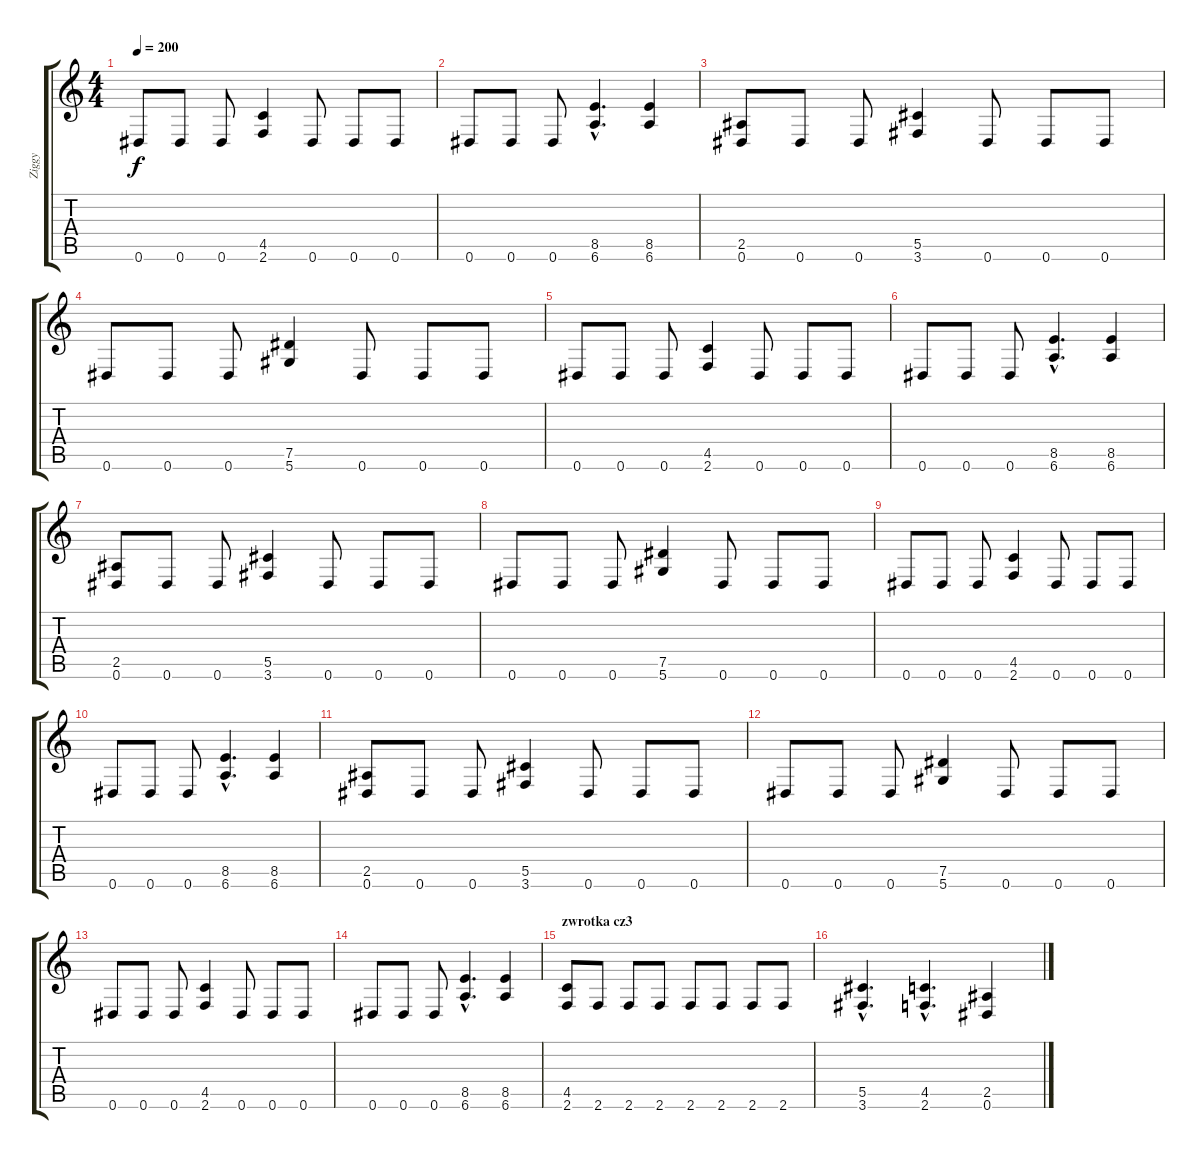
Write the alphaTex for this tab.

\track ("Ziggy" "Ziggy") {instrument overdrivenguitar}
\staff {score tabs}
\tuning (Eb4 Bb3 Gb3 Db3 Ab2 Eb2) {hide}
\ts (4 4)
\tempo 200
\clef g2
\ks c
0.6.8{dy f} 0.6.8 0.6.8 (4.5 2.6).4 0.6.8 0.6.8 0.6.8 |
0.6.8 0.6.8 0.6.8 (8.5{hac} 6.6{hac}).4{d} (8.5 6.6).4 |
(2.5 0.6).8 0.6.8 0.6.8 (5.5 3.6).4 0.6.8 0.6.8 0.6.8 |
0.6.8 0.6.8 0.6.8 (7.5 5.6).4 0.6.8 0.6.8 0.6.8 |
0.6.8 0.6.8 0.6.8 (4.5 2.6).4 0.6.8 0.6.8 0.6.8 |
0.6.8 0.6.8 0.6.8 (8.5{hac} 6.6{hac}).4{d} (8.5 6.6).4 |
(2.5 0.6).8 0.6.8 0.6.8 (5.5 3.6).4 0.6.8 0.6.8 0.6.8 |
0.6.8 0.6.8 0.6.8 (7.5 5.6).4 0.6.8 0.6.8 0.6.8 |
0.6.8 0.6.8 0.6.8 (4.5 2.6).4 0.6.8 0.6.8 0.6.8 |
0.6.8 0.6.8 0.6.8 (8.5{hac} 6.6{hac}).4{d} (8.5 6.6).4 |
(2.5 0.6).8 0.6.8 0.6.8 (5.5 3.6).4 0.6.8 0.6.8 0.6.8 |
0.6.8 0.6.8 0.6.8 (7.5 5.6).4 0.6.8 0.6.8 0.6.8 |
0.6.8 0.6.8 0.6.8 (4.5 2.6).4 0.6.8 0.6.8 0.6.8 |
0.6.8 0.6.8 0.6.8 (8.5{hac} 6.6{hac}).4{d} (8.5 6.6).4 |
\section ("" "zwrotka cz3")
(4.5 2.6).8{balance 6} 2.6.8 2.6.8 2.6.8 2.6.8 2.6.8 2.6.8 2.6.8 |
(5.5{hac} 3.6{hac}).4{d} (4.5{hac} 2.6{hac}).4{d} (2.5 0.6).4
